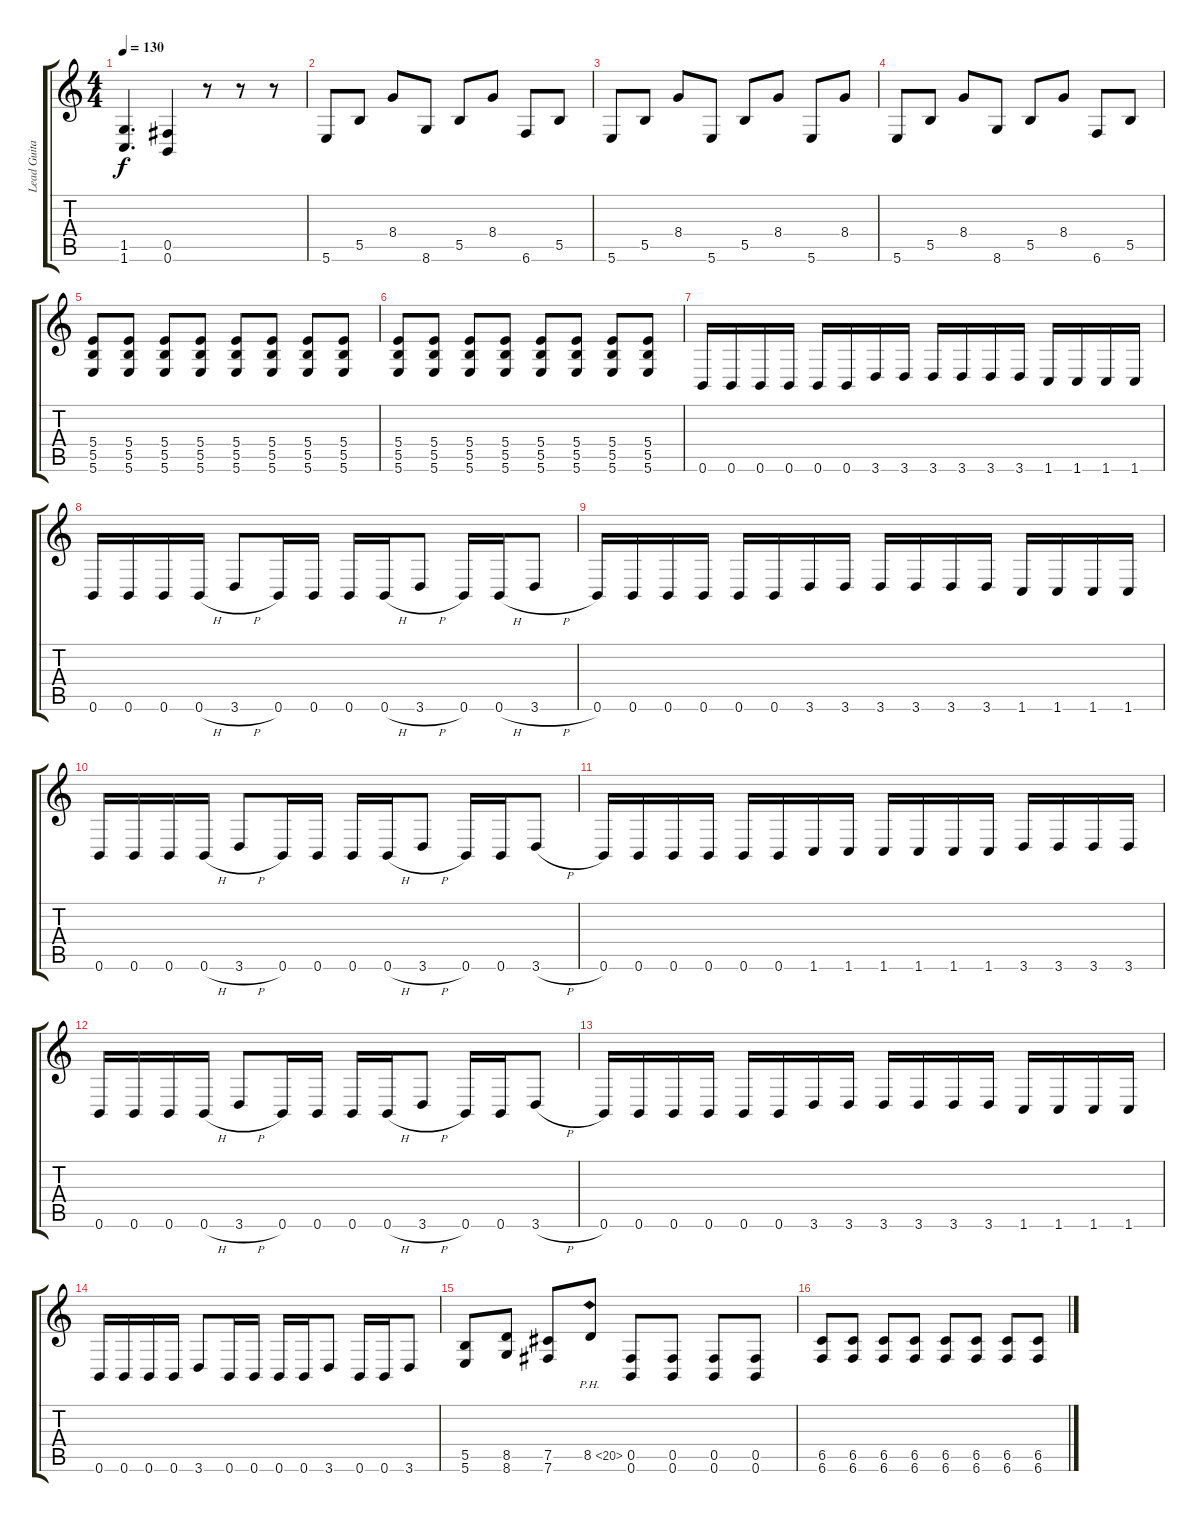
\track ("Lead Guitar" "Lead Guita") {instrument distortionguitar}
\staff {score tabs}
\tuning (Db4 Ab3 E3 B2 Gb2 B1) {hide}
\ts (4 4)
\tempo 130
\clef g2
\ks c
(1.5 1.6).4{d dy f} (0.5 0.6).4 r.8 r.8 r.8 |
5.6.8 5.5.8 8.4.8 8.6.8 5.5.8 8.4.8 6.6.8 5.5.8 |
5.6.8 5.5.8 8.4.8 5.6.8 5.5.8 8.4.8 5.6.8 8.4.8 |
5.6.8 5.5.8 8.4.8 8.6.8 5.5.8 8.4.8 6.6.8 5.5.8 |
(5.4 5.5 5.6).8 (5.4 5.5 5.6).8 (5.4 5.5 5.6).8 (5.4 5.5 5.6).8 (5.4 5.5 5.6).8 (5.4 5.5 5.6).8 (5.4 5.5 5.6).8 (5.4 5.5 5.6).8 |
(5.4 5.5 5.6).8 (5.4 5.5 5.6).8 (5.4 5.5 5.6).8 (5.4 5.5 5.6).8 (5.4 5.5 5.6).8 (5.4 5.5 5.6).8 (5.4 5.5 5.6).8 (5.4 5.5 5.6).8 |
0.6.16 0.6.16 0.6.16 0.6.16 0.6.16 0.6.16 3.6.16 3.6.16 3.6.16 3.6.16 3.6.16 3.6.16 1.6.16 1.6.16 1.6.16 1.6.16 |
0.6.16 0.6.16 0.6.16 0.6{h}.16 3.6{h}.8 0.6.16 0.6.16 0.6.16 0.6{h}.16 3.6{h}.8 0.6.16 0.6{h}.16 3.6{h}.8 |
0.6.16 0.6.16 0.6.16 0.6.16 0.6.16 0.6.16 3.6.16 3.6.16 3.6.16 3.6.16 3.6.16 3.6.16 1.6.16 1.6.16 1.6.16 1.6.16 |
0.6.16 0.6.16 0.6.16 0.6{h}.16 3.6{h}.8 0.6.16 0.6.16 0.6.16 0.6{h}.16 3.6{h}.8 0.6.16 0.6.16 3.6{h}.8 |
0.6.16 0.6.16 0.6.16 0.6.16 0.6.16 0.6.16 1.6.16 1.6.16 1.6.16 1.6.16 1.6.16 1.6.16 3.6.16 3.6.16 3.6.16 3.6.16 |
0.6.16 0.6.16 0.6.16 0.6{h}.16 3.6{h}.8 0.6.16 0.6.16 0.6.16 0.6{h}.16 3.6{h}.8 0.6.16 0.6.16 3.6{h}.8 |
0.6.16 0.6.16 0.6.16 0.6.16 0.6.16 0.6.16 3.6.16 3.6.16 3.6.16 3.6.16 3.6.16 3.6.16 1.6.16 1.6.16 1.6.16 1.6.16 |
0.6.16 0.6.16 0.6.16 0.6.16 3.6.8 0.6.16 0.6.16 0.6.16 0.6.16 3.6.8 0.6.16 0.6.16 3.6.8 |
(5.5 5.6).8 (8.5 8.6).8 (7.5 7.6).8 8.5{ph 12}.8 (0.5 0.6).8 (0.5 0.6).8 (0.5 0.6).8 (0.5 0.6).8 |
(6.5 6.6).8 (6.5 6.6).8 (6.5 6.6).8 (6.5 6.6).8 (6.5 6.6).8 (6.5 6.6).8 (6.5 6.6).8 (6.5 6.6).8
